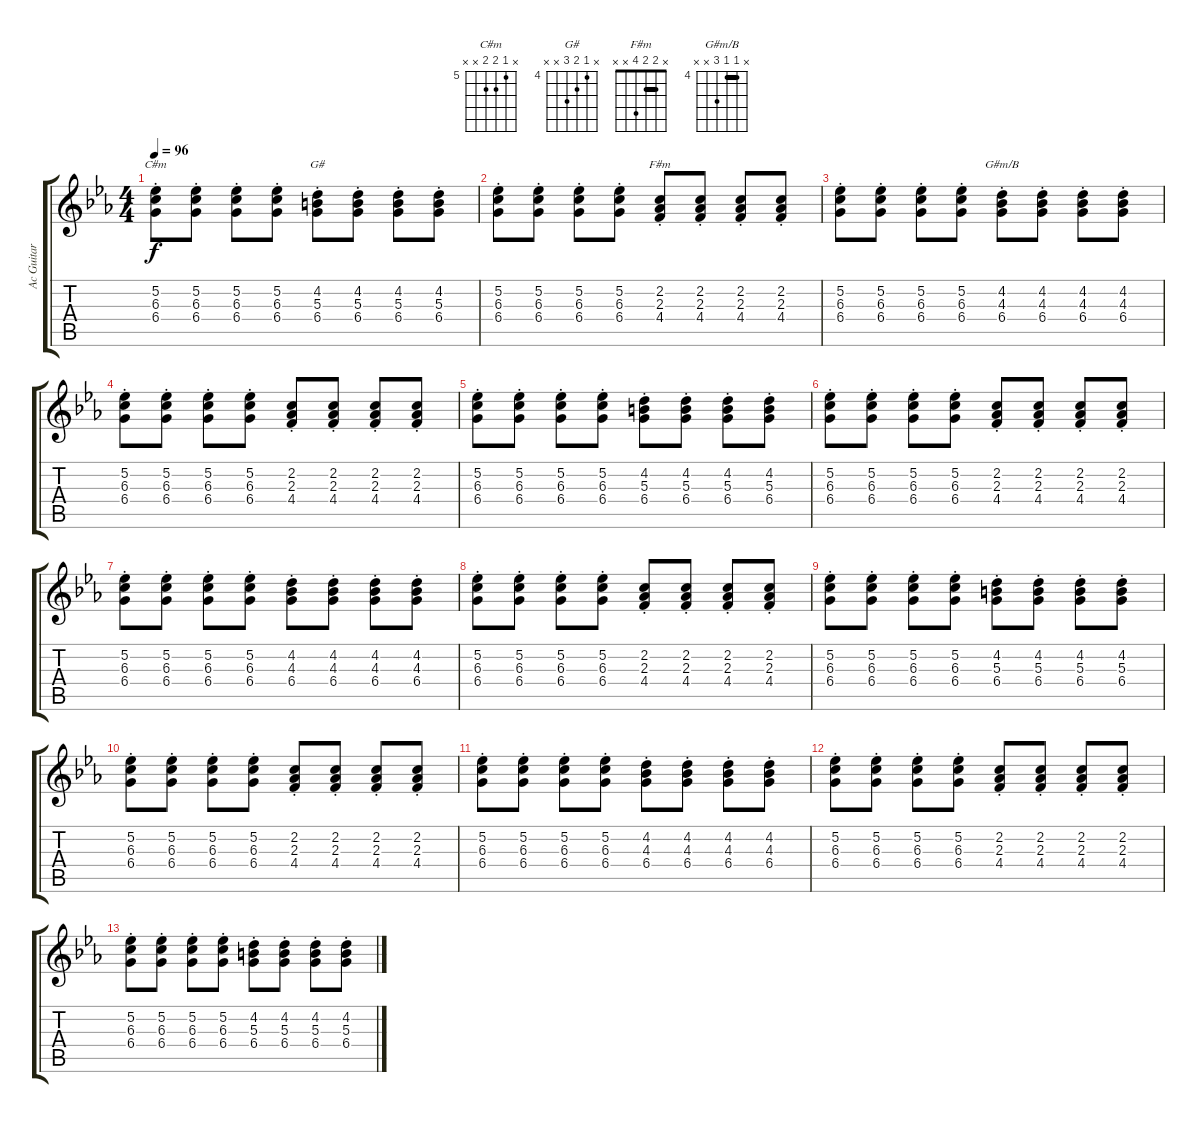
\track ("Ac Guitar" "Ac Guitar") {instrument acousticguitarsteel}
\staff {score tabs}
\tuning (Eb4 Bb3 Gb3 Db3 Ab2 Eb2) {hide}
\chord ("C#m" x 5 6 6 x x) {firstfret 5}
\chord ("G#" x 4 5 6 x x) {firstfret 4}
\chord ("F#m" x 2 2 4 x x) {barre 2}
\chord ("G#m/B" x 4 4 6 x x) {firstfret 4 barre 4}
\ts (4 4)
\tempo 96
\clef g2
\ks eb
(5.2{st} 6.3 6.4).8{ch "C#m" dy f} (5.2{st} 6.3 6.4).8 (5.2{st} 6.3 6.4).8 (5.2{st} 6.3 6.4).8 (4.2{st} 5.3{st} 6.4{st}).8{ch "G#"} (4.2{st} 5.3{st} 6.4{st}).8 (4.2{st} 5.3{st} 6.4{st}).8 (4.2{st} 5.3{st} 6.4{st}).8 |
(5.2{st} 6.3 6.4).8 (5.2{st} 6.3 6.4).8 (5.2{st} 6.3 6.4).8 (5.2{st} 6.3 6.4).8 (2.2{st} 2.3{st} 4.4{st}).8{ch "F#m"} (2.2{st} 2.3{st} 4.4{st}).8 (2.2{st} 2.3{st} 4.4{st}).8 (2.2{st} 2.3{st} 4.4{st}).8 |
(5.2{st} 6.3 6.4).8 (5.2{st} 6.3 6.4).8 (5.2{st} 6.3 6.4).8 (5.2{st} 6.3 6.4).8 (4.2{st} 4.3{st} 6.4{st}).8{ch "G#m/B"} (4.2{st} 4.3{st} 6.4{st}).8 (4.2{st} 4.3{st} 6.4{st}).8 (4.2{st} 4.3{st} 6.4{st}).8 |
(5.2 6.3{st} 6.4{st}).8 (5.2 6.3{st} 6.4{st}).8 (5.2 6.3{st} 6.4{st}).8 (5.2 6.3{st} 6.4{st}).8 (2.2{st} 2.3{st} 4.4{st}).8 (2.2{st} 2.3{st} 4.4{st}).8 (2.2{st} 2.3{st} 4.4{st}).8 (2.2{st} 2.3{st} 4.4{st}).8 |
(5.2{st} 6.3 6.4).8 (5.2{st} 6.3 6.4).8 (5.2{st} 6.3 6.4).8 (5.2{st} 6.3 6.4).8 (4.2{st} 5.3{st} 6.4{st}).8 (4.2{st} 5.3{st} 6.4{st}).8 (4.2{st} 5.3{st} 6.4{st}).8 (4.2{st} 5.3{st} 6.4{st}).8 |
(5.2{st} 6.3 6.4).8 (5.2{st} 6.3 6.4).8 (5.2{st} 6.3 6.4).8 (5.2{st} 6.3 6.4).8 (2.2{st} 2.3{st} 4.4{st}).8 (2.2{st} 2.3{st} 4.4{st}).8 (2.2{st} 2.3{st} 4.4{st}).8 (2.2{st} 2.3{st} 4.4{st}).8 |
(5.2{st} 6.3 6.4).8 (5.2{st} 6.3 6.4).8 (5.2{st} 6.3 6.4).8 (5.2{st} 6.3 6.4).8 (4.2{st} 4.3{st} 6.4{st}).8 (4.2{st} 4.3{st} 6.4{st}).8 (4.2{st} 4.3{st} 6.4{st}).8 (4.2{st} 4.3{st} 6.4{st}).8 |
(5.2 6.3{st} 6.4{st}).8 (5.2 6.3{st} 6.4{st}).8 (5.2 6.3{st} 6.4{st}).8 (5.2 6.3{st} 6.4{st}).8 (2.2{st} 2.3{st} 4.4{st}).8 (2.2{st} 2.3{st} 4.4{st}).8 (2.2{st} 2.3{st} 4.4{st}).8 (2.2{st} 2.3{st} 4.4{st}).8 |
(5.2{st} 6.3 6.4).8 (5.2{st} 6.3 6.4).8 (5.2{st} 6.3 6.4).8 (5.2{st} 6.3 6.4).8 (4.2{st} 5.3{st} 6.4{st}).8 (4.2{st} 5.3{st} 6.4{st}).8 (4.2{st} 5.3{st} 6.4{st}).8 (4.2{st} 5.3{st} 6.4{st}).8 |
(5.2{st} 6.3 6.4).8 (5.2{st} 6.3 6.4).8 (5.2{st} 6.3 6.4).8 (5.2{st} 6.3 6.4).8 (2.2{st} 2.3{st} 4.4{st}).8 (2.2{st} 2.3{st} 4.4{st}).8 (2.2{st} 2.3{st} 4.4{st}).8 (2.2{st} 2.3{st} 4.4{st}).8 |
(5.2{st} 6.3 6.4).8 (5.2{st} 6.3 6.4).8 (5.2{st} 6.3 6.4).8 (5.2{st} 6.3 6.4).8 (4.2{st} 4.3{st} 6.4{st}).8 (4.2{st} 4.3{st} 6.4{st}).8 (4.2{st} 4.3{st} 6.4{st}).8 (4.2{st} 4.3{st} 6.4{st}).8 |
(5.2 6.3{st} 6.4{st}).8 (5.2 6.3{st} 6.4{st}).8 (5.2 6.3{st} 6.4{st}).8 (5.2 6.3{st} 6.4{st}).8 (2.2{st} 2.3{st} 4.4{st}).8 (2.2{st} 2.3{st} 4.4{st}).8 (2.2{st} 2.3{st} 4.4{st}).8 (2.2{st} 2.3{st} 4.4{st}).8 |
(5.2{st} 6.3 6.4).8 (5.2{st} 6.3 6.4).8 (5.2{st} 6.3 6.4).8 (5.2{st} 6.3 6.4).8 (4.2{st} 5.3{st} 6.4{st}).8 (4.2{st} 5.3{st} 6.4{st}).8 (4.2{st} 5.3{st} 6.4{st}).8 (4.2{st} 5.3{st} 6.4{st}).8
